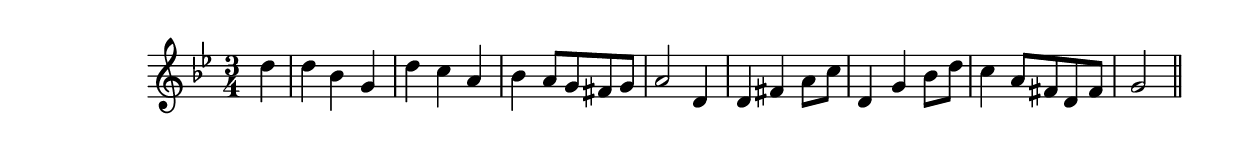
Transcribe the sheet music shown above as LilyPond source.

\version "2.14.0"
%{\header {
  composer = "G.A. Wedge"
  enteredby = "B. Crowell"
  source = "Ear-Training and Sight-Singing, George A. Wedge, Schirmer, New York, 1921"
}%}
\score{{\key g \minor
\time 3/4
%{\tempo 4=100
%}\relative d'' {
  \partial 4
  d4 | d bes g | d' c a | bes a8 g fis g | a2 d,4 | d fis a8 c | d,4 g bes8 d | c4 a8 fis d fis | g2
  \bar "||"
}

}}